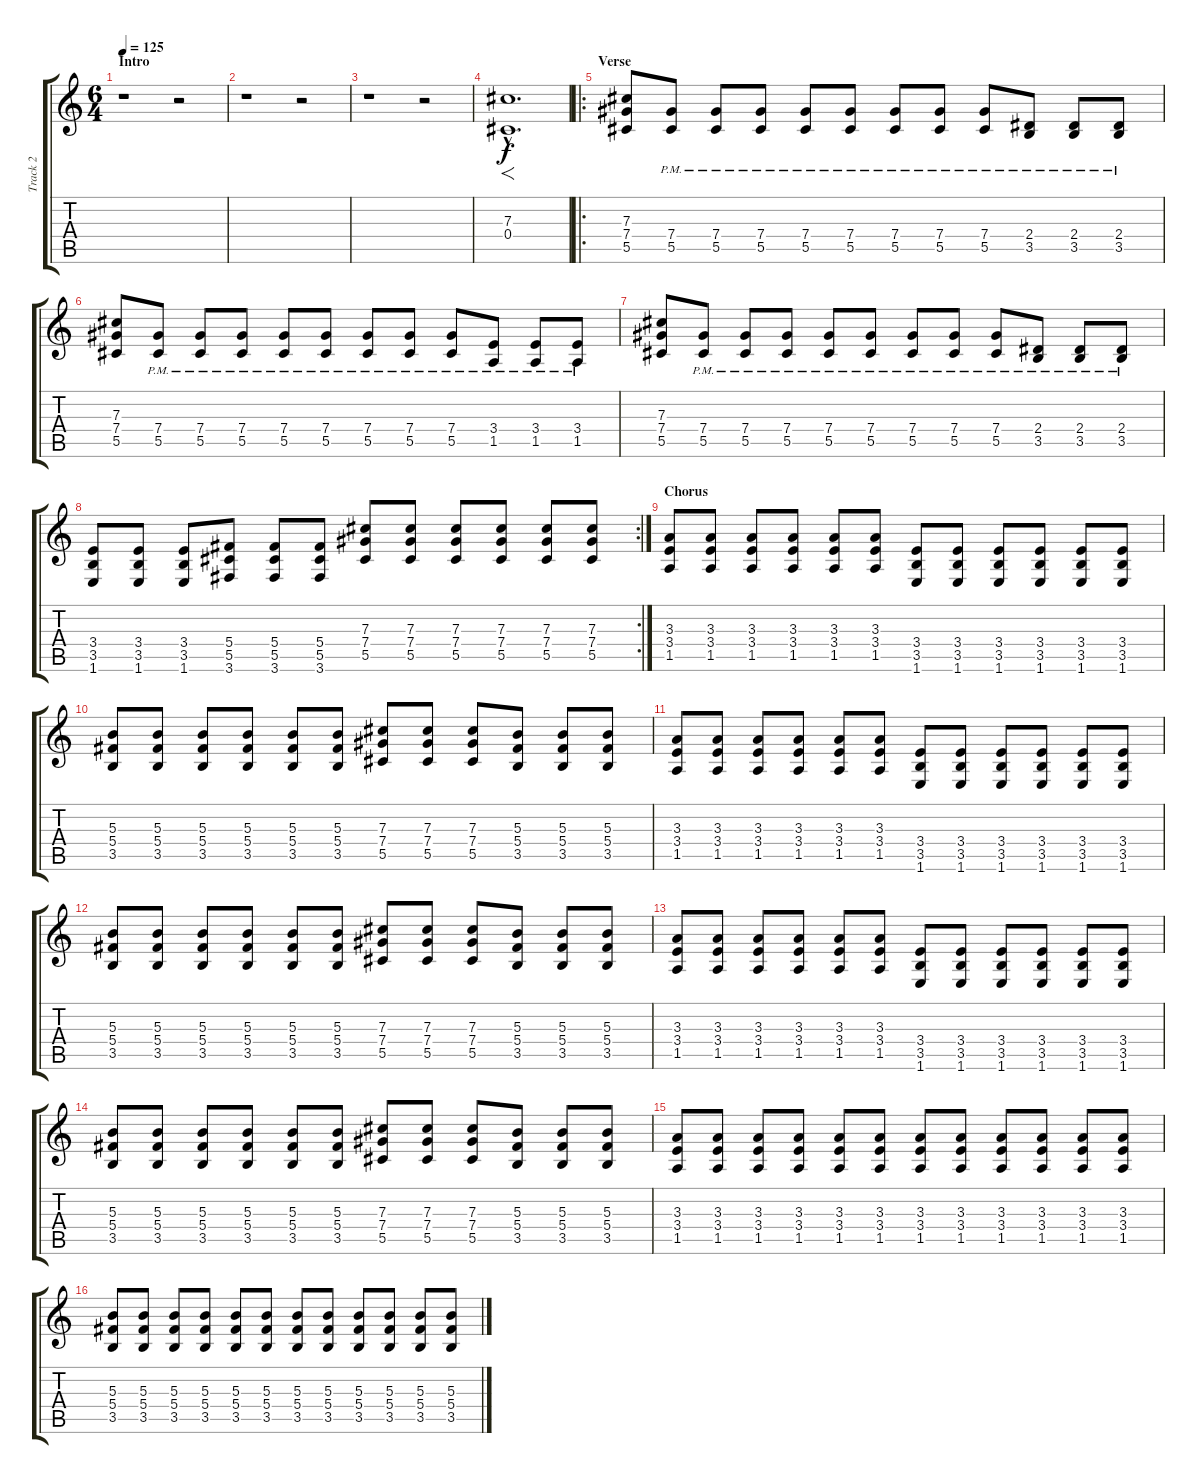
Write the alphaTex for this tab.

\track ("Track 2" "Track 2") {instrument distortionguitar}
\staff {score tabs}
\tuning (Eb4 Bb3 Gb3 Db3 Ab2 Eb2) {hide}
\ts (6 4)
\section ("" "Intro")
\tempo 125
\clef g2
\ks c
r.1{dy f instrument distortionguitar} r.2 |
r.1 r.2 |
r.1 r.2 |
(7.3{hac} 0.4{hac}).1{f d} |
\ro
\section ("" "Verse")
(7.3 7.4 5.5).8 (7.4{pm} 5.5{pm}).8 (7.4{pm} 5.5{pm}).8 (7.4{pm} 5.5{pm}).8 (7.4{pm} 5.5{pm}).8 (7.4{pm} 5.5{pm}).8 (7.4{pm} 5.5{pm}).8 (7.4{pm} 5.5{pm}).8 (7.4{pm} 5.5{pm}).8 (2.4{pm} 3.5{pm}).8 (2.4{pm} 3.5{pm}).8 (2.4{pm} 3.5{pm}).8 |
(7.3 7.4 5.5).8 (7.4{pm} 5.5{pm}).8 (7.4{pm} 5.5{pm}).8 (7.4{pm} 5.5{pm}).8 (7.4{pm} 5.5{pm}).8 (7.4{pm} 5.5{pm}).8 (7.4{pm} 5.5{pm}).8 (7.4{pm} 5.5{pm}).8 (7.4{pm} 5.5{pm}).8 (3.4{pm} 1.5{pm}).8 (3.4{pm} 1.5{pm}).8 (3.4{pm} 1.5{pm}).8 |
(7.3 7.4 5.5).8 (7.4{pm} 5.5{pm}).8 (7.4{pm} 5.5{pm}).8 (7.4{pm} 5.5{pm}).8 (7.4{pm} 5.5{pm}).8 (7.4{pm} 5.5{pm}).8 (7.4{pm} 5.5{pm}).8 (7.4{pm} 5.5{pm}).8 (7.4{pm} 5.5{pm}).8 (2.4{pm} 3.5{pm}).8 (2.4{pm} 3.5{pm}).8 (2.4{pm} 3.5{pm}).8 |
\rc 2
(3.4 3.5 1.6).8 (3.4 3.5 1.6).8 (3.4 3.5 1.6).8 (5.4 5.5 3.6).8 (5.4 5.5 3.6).8 (5.4 5.5 3.6).8 (7.3 7.4 5.5).8 (7.3 7.4 5.5).8 (7.3 7.4 5.5).8 (7.3 7.4 5.5).8 (7.3 7.4 5.5).8 (7.3 7.4 5.5).8 |
\section ("" "Chorus")
(3.3 3.4 1.5).8 (3.3 3.4 1.5).8 (3.3 3.4 1.5).8 (3.3 3.4 1.5).8 (3.3 3.4 1.5).8 (3.3 3.4 1.5).8 (3.4 3.5 1.6).8 (3.4 3.5 1.6).8 (3.4 3.5 1.6).8 (3.4 3.5 1.6).8 (3.4 3.5 1.6).8 (3.4 3.5 1.6).8 |
(5.3 5.4 3.5).8 (5.3 5.4 3.5).8 (5.3 5.4 3.5).8 (5.3 5.4 3.5).8 (5.3 5.4 3.5).8 (5.3 5.4 3.5).8 (7.3 7.4 5.5).8 (7.3 7.4 5.5).8 (7.3 7.4 5.5).8 (5.3 5.4 3.5).8 (5.3 5.4 3.5).8 (5.3 5.4 3.5).8 |
(3.3 3.4 1.5).8 (3.3 3.4 1.5).8 (3.3 3.4 1.5).8 (3.3 3.4 1.5).8 (3.3 3.4 1.5).8 (3.3 3.4 1.5).8 (3.4 3.5 1.6).8 (3.4 3.5 1.6).8 (3.4 3.5 1.6).8 (3.4 3.5 1.6).8 (3.4 3.5 1.6).8 (3.4 3.5 1.6).8 |
(5.3 5.4 3.5).8 (5.3 5.4 3.5).8 (5.3 5.4 3.5).8 (5.3 5.4 3.5).8 (5.3 5.4 3.5).8 (5.3 5.4 3.5).8 (7.3 7.4 5.5).8 (7.3 7.4 5.5).8 (7.3 7.4 5.5).8 (5.3 5.4 3.5).8 (5.3 5.4 3.5).8 (5.3 5.4 3.5).8 |
(3.3 3.4 1.5).8 (3.3 3.4 1.5).8 (3.3 3.4 1.5).8 (3.3 3.4 1.5).8 (3.3 3.4 1.5).8 (3.3 3.4 1.5).8 (3.4 3.5 1.6).8 (3.4 3.5 1.6).8 (3.4 3.5 1.6).8 (3.4 3.5 1.6).8 (3.4 3.5 1.6).8 (3.4 3.5 1.6).8 |
(5.3 5.4 3.5).8 (5.3 5.4 3.5).8 (5.3 5.4 3.5).8 (5.3 5.4 3.5).8 (5.3 5.4 3.5).8 (5.3 5.4 3.5).8 (7.3 7.4 5.5).8 (7.3 7.4 5.5).8 (7.3 7.4 5.5).8 (5.3 5.4 3.5).8 (5.3 5.4 3.5).8 (5.3 5.4 3.5).8 |
(3.3 3.4 1.5).8 (3.3 3.4 1.5).8 (3.3 3.4 1.5).8 (3.3 3.4 1.5).8 (3.3 3.4 1.5).8 (3.3 3.4 1.5).8 (3.3 3.4 1.5).8 (3.3 3.4 1.5).8 (3.3 3.4 1.5).8 (3.3 3.4 1.5).8 (3.3 3.4 1.5).8 (3.3 3.4 1.5).8 |
(5.3 5.4 3.5).8 (5.3 5.4 3.5).8 (5.3 5.4 3.5).8 (5.3 5.4 3.5).8 (5.3 5.4 3.5).8 (5.3 5.4 3.5).8 (5.3 5.4 3.5).8 (5.3 5.4 3.5).8 (5.3 5.4 3.5).8 (5.3 5.4 3.5).8 (5.3 5.4 3.5).8 (5.3 5.4 3.5).8
